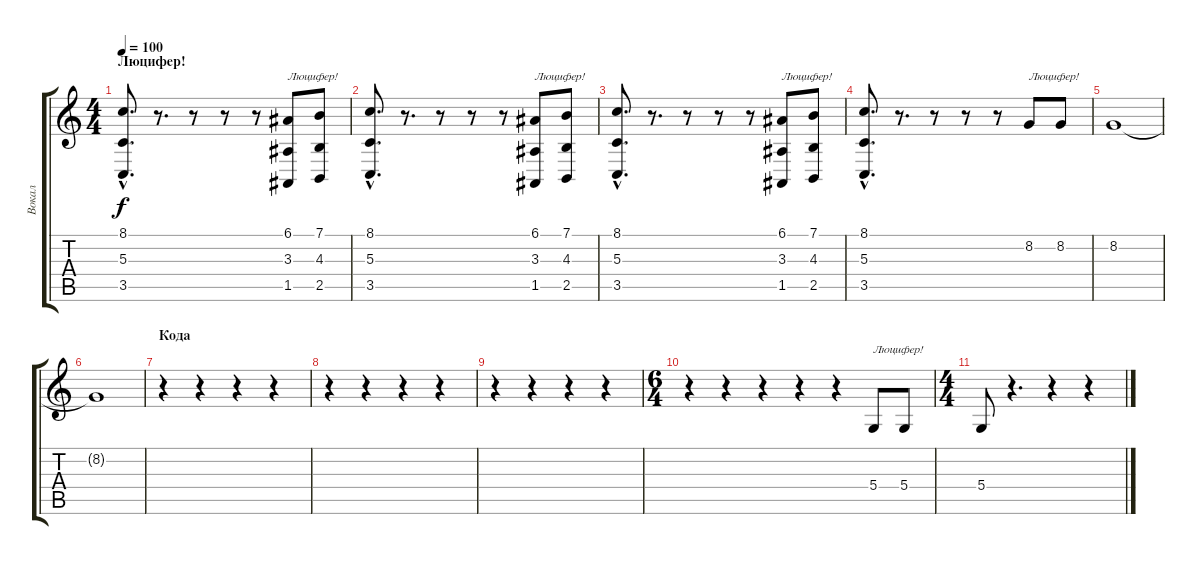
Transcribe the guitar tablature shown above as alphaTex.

\track ("Вокал" "Вокал") {instrument lead2sawtooth}
\staff {score tabs}
\tuning (E4 B3 G3 D3 A2 E2) {hide}
\ts (4 4)
\section ("" "Люцифер!")
\tempo 100
\clef g2
\ks c
(8.1{hac} 5.3{hac} 3.5{hac}).8{d dy f} r.8{d} r.8 r.8 r.8 (6.1 3.3 1.5).8{txt "Люцифер!"} (7.1 4.3 2.5).8 |
(8.1{hac} 5.3{hac} 3.5{hac}).8{d} r.8{d} r.8 r.8 r.8 (6.1 3.3 1.5).8{txt "Люцифер!"} (7.1 4.3 2.5).8 |
(8.1{hac} 5.3{hac} 3.5{hac}).8{d} r.8{d} r.8 r.8 r.8 (6.1 3.3 1.5).8{txt "Люцифер!"} (7.1 4.3 2.5).8 |
(8.1{hac} 5.3{hac} 3.5{hac}).8{d} r.8{d} r.8 r.8 r.8 8.2.8{txt "Люцифер!"} 8.2.8 |
8.2.1 |
8.2{t}.1 |
\section ("" "Кода")
r.4 r.4 r.4 r.4 |
r.4 r.4 r.4 r.4 |
r.4 r.4 r.4 r.4 |
\ts (6 4)
r.4 r.4 r.4 r.4 r.4 5.4.8{txt "Люцифер!"} 5.4.8 |
\ts (4 4)
5.4.8 r.4{d} r.4 r.4
